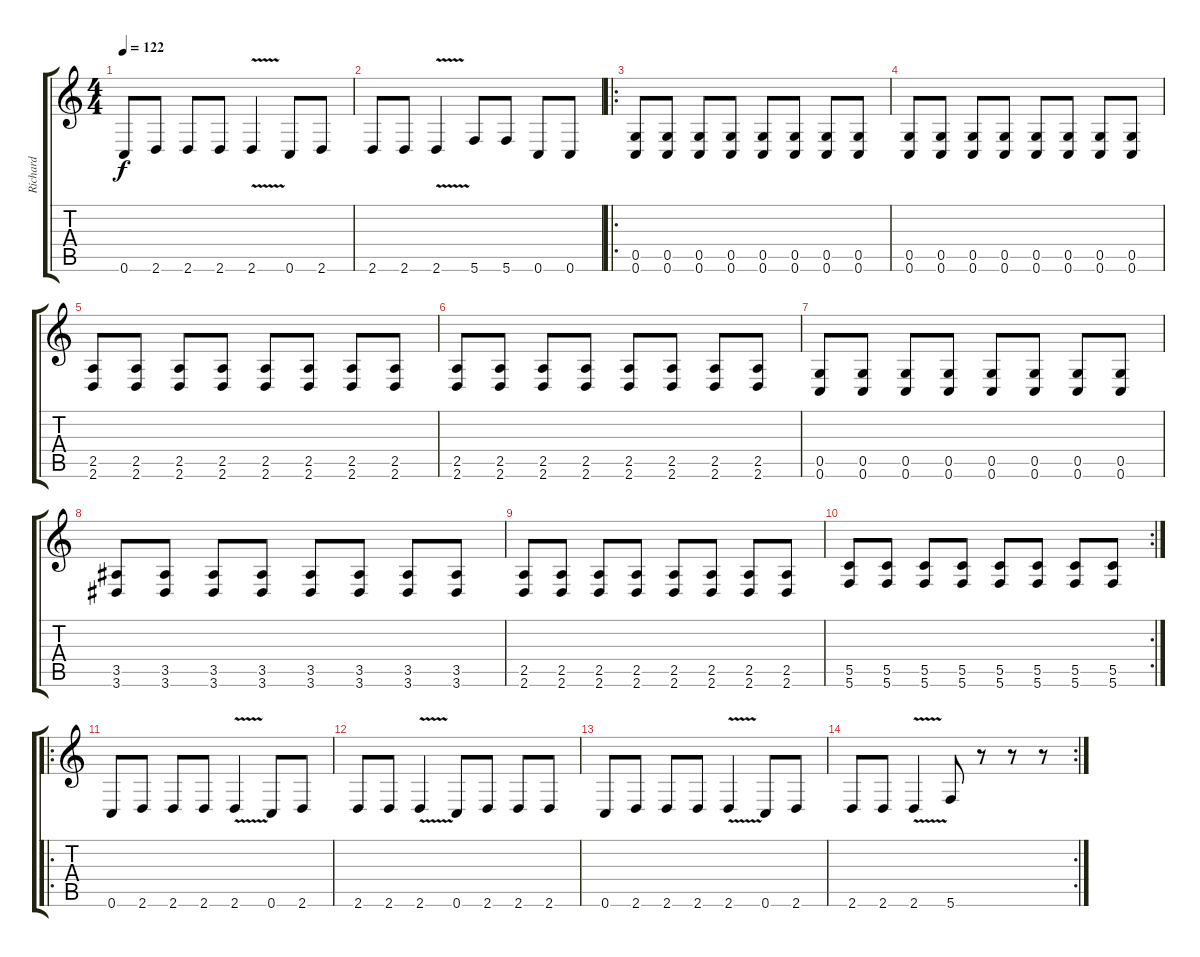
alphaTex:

\track ("Richard " "Richard ") {instrument distortionguitar}
\staff {score tabs}
\tuning (D4 A3 F3 C3 G2 C2) {hide}
\ts (4 4)
\tempo 122
\clef g2
\ks c
0.6.8{dy f} 2.6.8 2.6.8 2.6.8 2.6{v}.4 0.6.8 2.6.8 |
2.6.8 2.6.8 2.6{v}.4 5.6.8 5.6.8 0.6.8 0.6.8 |
\ro
(0.5 0.6).8 (0.5 0.6).8 (0.5 0.6).8 (0.5 0.6).8 (0.5 0.6).8 (0.5 0.6).8 (0.5 0.6).8 (0.5 0.6).8 |
(0.5 0.6).8 (0.5 0.6).8 (0.5 0.6).8 (0.5 0.6).8 (0.5 0.6).8 (0.5 0.6).8 (0.5 0.6).8 (0.5 0.6).8 |
(2.5 2.6).8 (2.5 2.6).8 (2.5 2.6).8 (2.5 2.6).8 (2.5 2.6).8 (2.5 2.6).8 (2.5 2.6).8 (2.5 2.6).8 |
(2.5 2.6).8 (2.5 2.6).8 (2.5 2.6).8 (2.5 2.6).8 (2.5 2.6).8 (2.5 2.6).8 (2.5 2.6).8 (2.5 2.6).8 |
(0.5 0.6).8 (0.5 0.6).8 (0.5 0.6).8 (0.5 0.6).8 (0.5 0.6).8 (0.5 0.6).8 (0.5 0.6).8 (0.5 0.6).8 |
(3.5 3.6).8 (3.5 3.6).8 (3.5 3.6).8 (3.5 3.6).8 (3.5 3.6).8 (3.5 3.6).8 (3.5 3.6).8 (3.5 3.6).8 |
(2.5 2.6).8 (2.5 2.6).8 (2.5 2.6).8 (2.5 2.6).8 (2.5 2.6).8 (2.5 2.6).8 (2.5 2.6).8 (2.5 2.6).8 |
\rc 2
(5.5 5.6).8 (5.5 5.6).8 (5.5 5.6).8 (5.5 5.6).8 (5.5 5.6).8 (5.5 5.6).8 (5.5 5.6).8 (5.5 5.6).8 |
\ro
0.6.8 2.6.8 2.6.8 2.6.8 2.6{v}.4 0.6.8 2.6.8 |
2.6.8 2.6.8 2.6{v}.4 0.6.8 2.6.8 2.6.8 2.6.8 |
0.6.8 2.6.8 2.6.8 2.6.8 2.6{v}.4 0.6.8 2.6.8 |
\rc 2
2.6.8 2.6.8 2.6{v}.4 5.6.8 r.8 r.8 r.8
